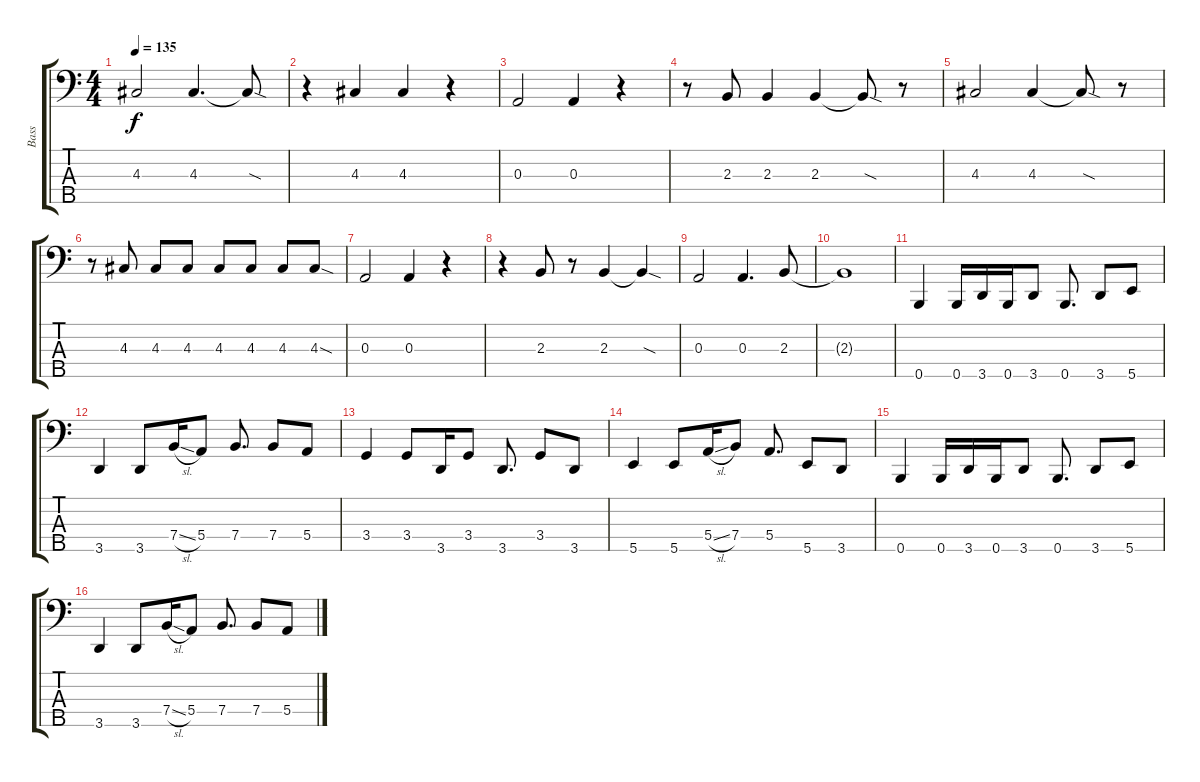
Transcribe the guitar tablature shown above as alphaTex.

\track ("Bass" "Bass") {instrument electricbassfinger}
\staff {score tabs}
\tuning (G2 D2 A1 E1 B0) {hide}
\ts (4 4)
\tempo 135
\clef f4
\ks c
4.3.2{dy f} 4.3.4{d} 4.3{sod t}.8 |
r.4 4.3.4 4.3.4 r.4 |
0.3.2 0.3.4 r.4 |
r.8 2.3.8 2.3.4 2.3.4 2.3{sod t}.8 r.8 |
4.3.2 4.3.4 4.3{sod t}.8 r.8 |
r.8 4.3.8 4.3.8 4.3.8 4.3.8 4.3.8 4.3.8 4.3{sod}.8 |
0.3.2 0.3.4 r.4 |
r.4 2.3.8 r.8 2.3.4 2.3{sod t}.4 |
0.3.2 0.3.4{d} 2.3.8 |
2.3{t}.1{volume 2} |
0.5.4{volume 15} 0.5.16 3.5.16 0.5.16 3.5.8 0.5.8{d} 3.5.8 5.5.8 |
3.5.4 3.5.8 7.4{sl}.16 5.4.8 7.4.8{d} 7.4.8 5.4.8 |
3.4.4 3.4.8 3.5.16 3.4.8 3.5.8{d} 3.4.8 3.5.8 |
5.5.4 5.5.8 5.4{sl}.16 7.4.8 5.4.8{d} 5.5.8 3.5.8 |
0.5.4 0.5.16 3.5.16 0.5.16 3.5.8 0.5.8{d} 3.5.8 5.5.8 |
3.5.4 3.5.8 7.4{sl}.16 5.4.8 7.4.8{d} 7.4.8 5.4.8
